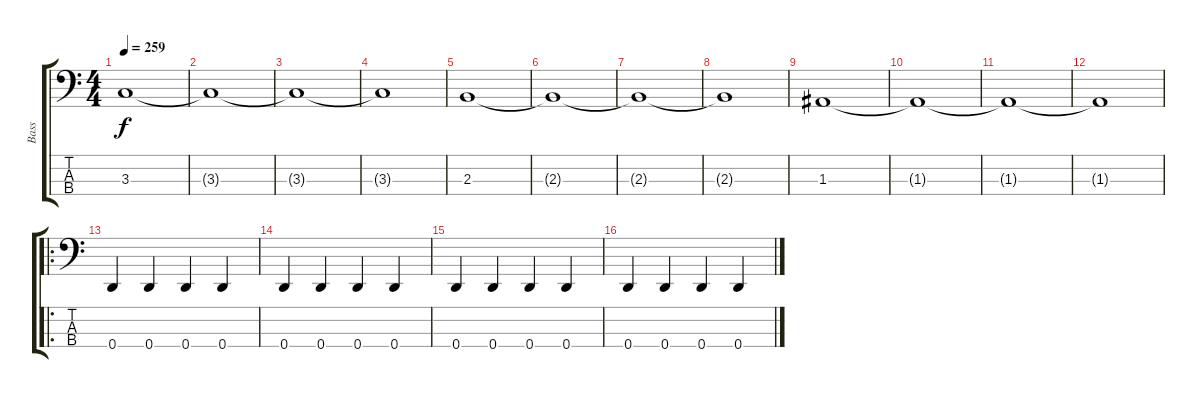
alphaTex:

\track ("Bass" "Bass") {instrument electricbassfinger}
\staff {score tabs}
\tuning (G2 D2 A1 D1) {hide}
\ts (4 4)
\tempo 259
\clef f4
\ks c
3.3.1{dy f} |
3.3{t}.1 |
3.3{t}.1 |
3.3{t}.1 |
2.3.1 |
2.3{t}.1 |
2.3{t}.1 |
2.3{t}.1 |
1.3.1 |
1.3{t}.1 |
1.3{t}.1 |
1.3{t}.1 |
\ro
0.4.4 0.4.4 0.4.4 0.4.4 |
0.4.4 0.4.4 0.4.4 0.4.4 |
0.4.4 0.4.4 0.4.4 0.4.4 |
0.4.4 0.4.4 0.4.4 0.4.4
